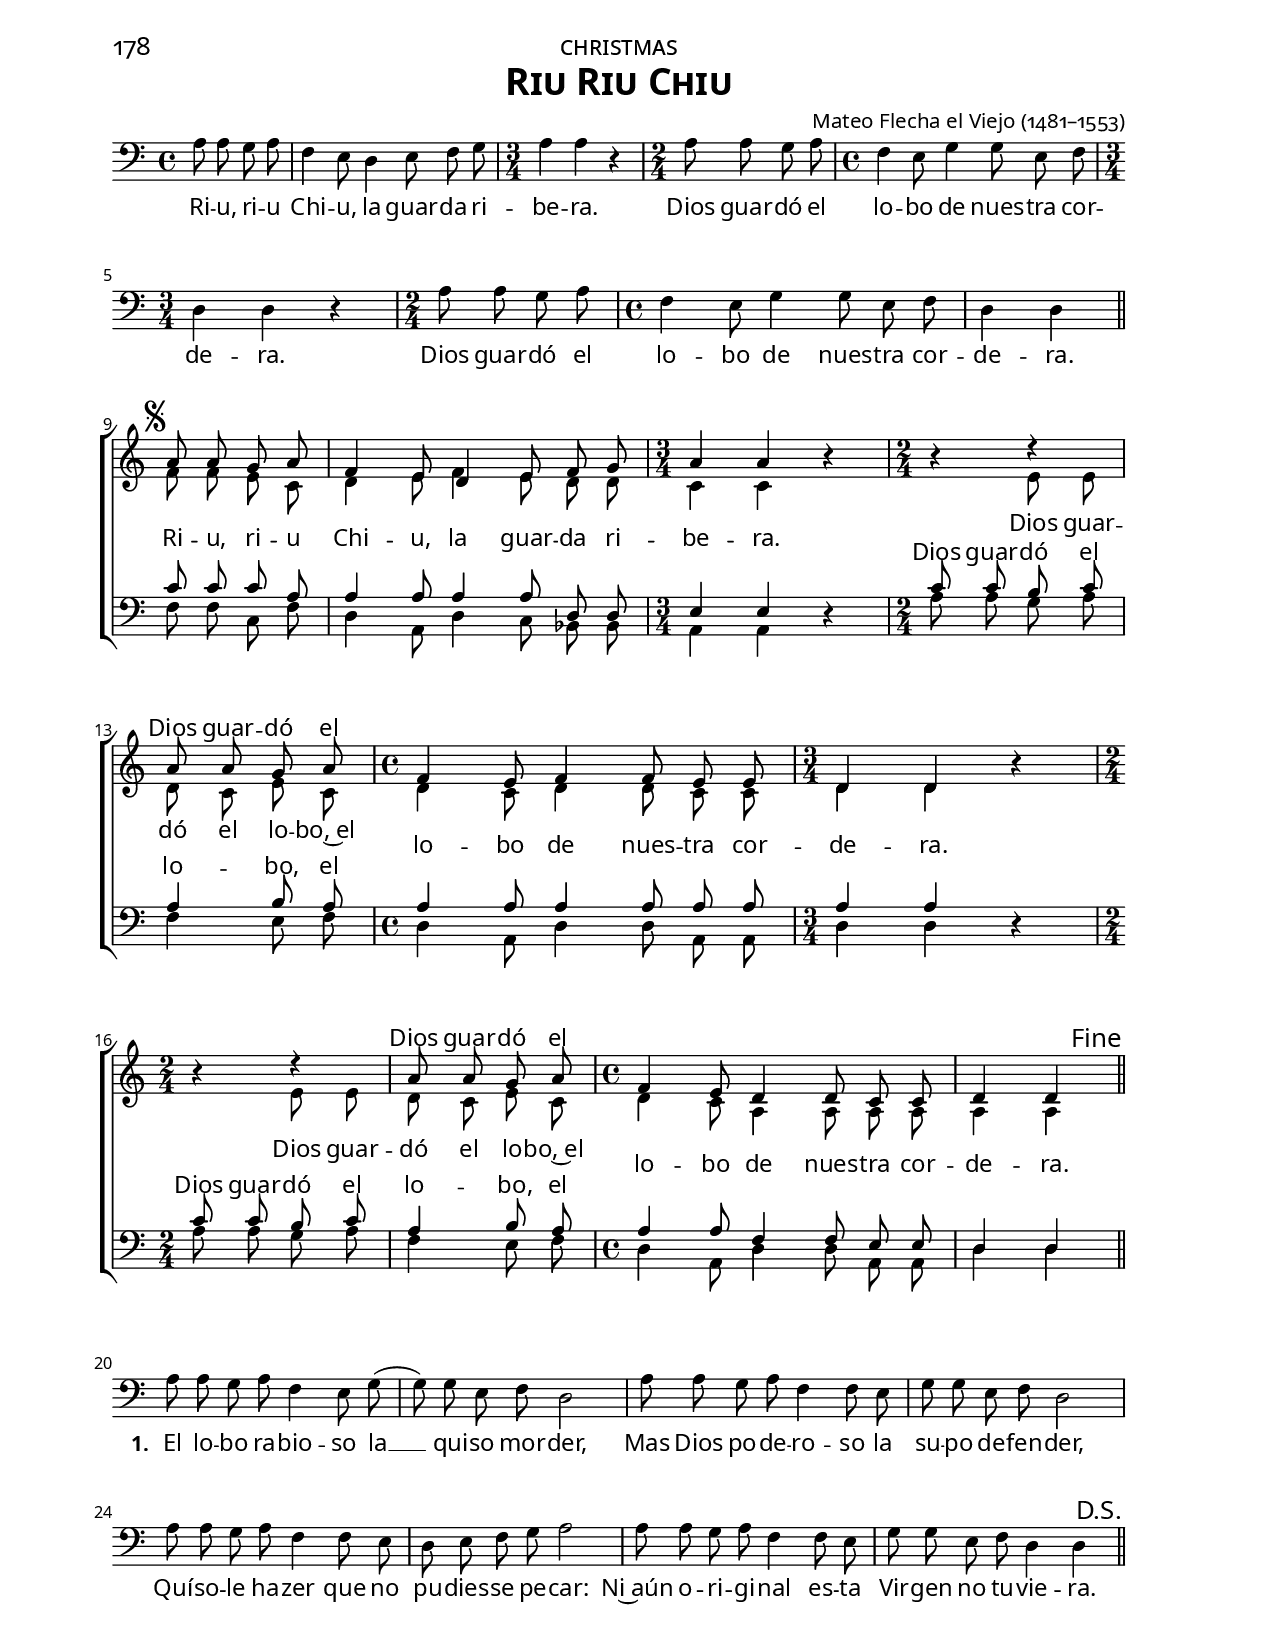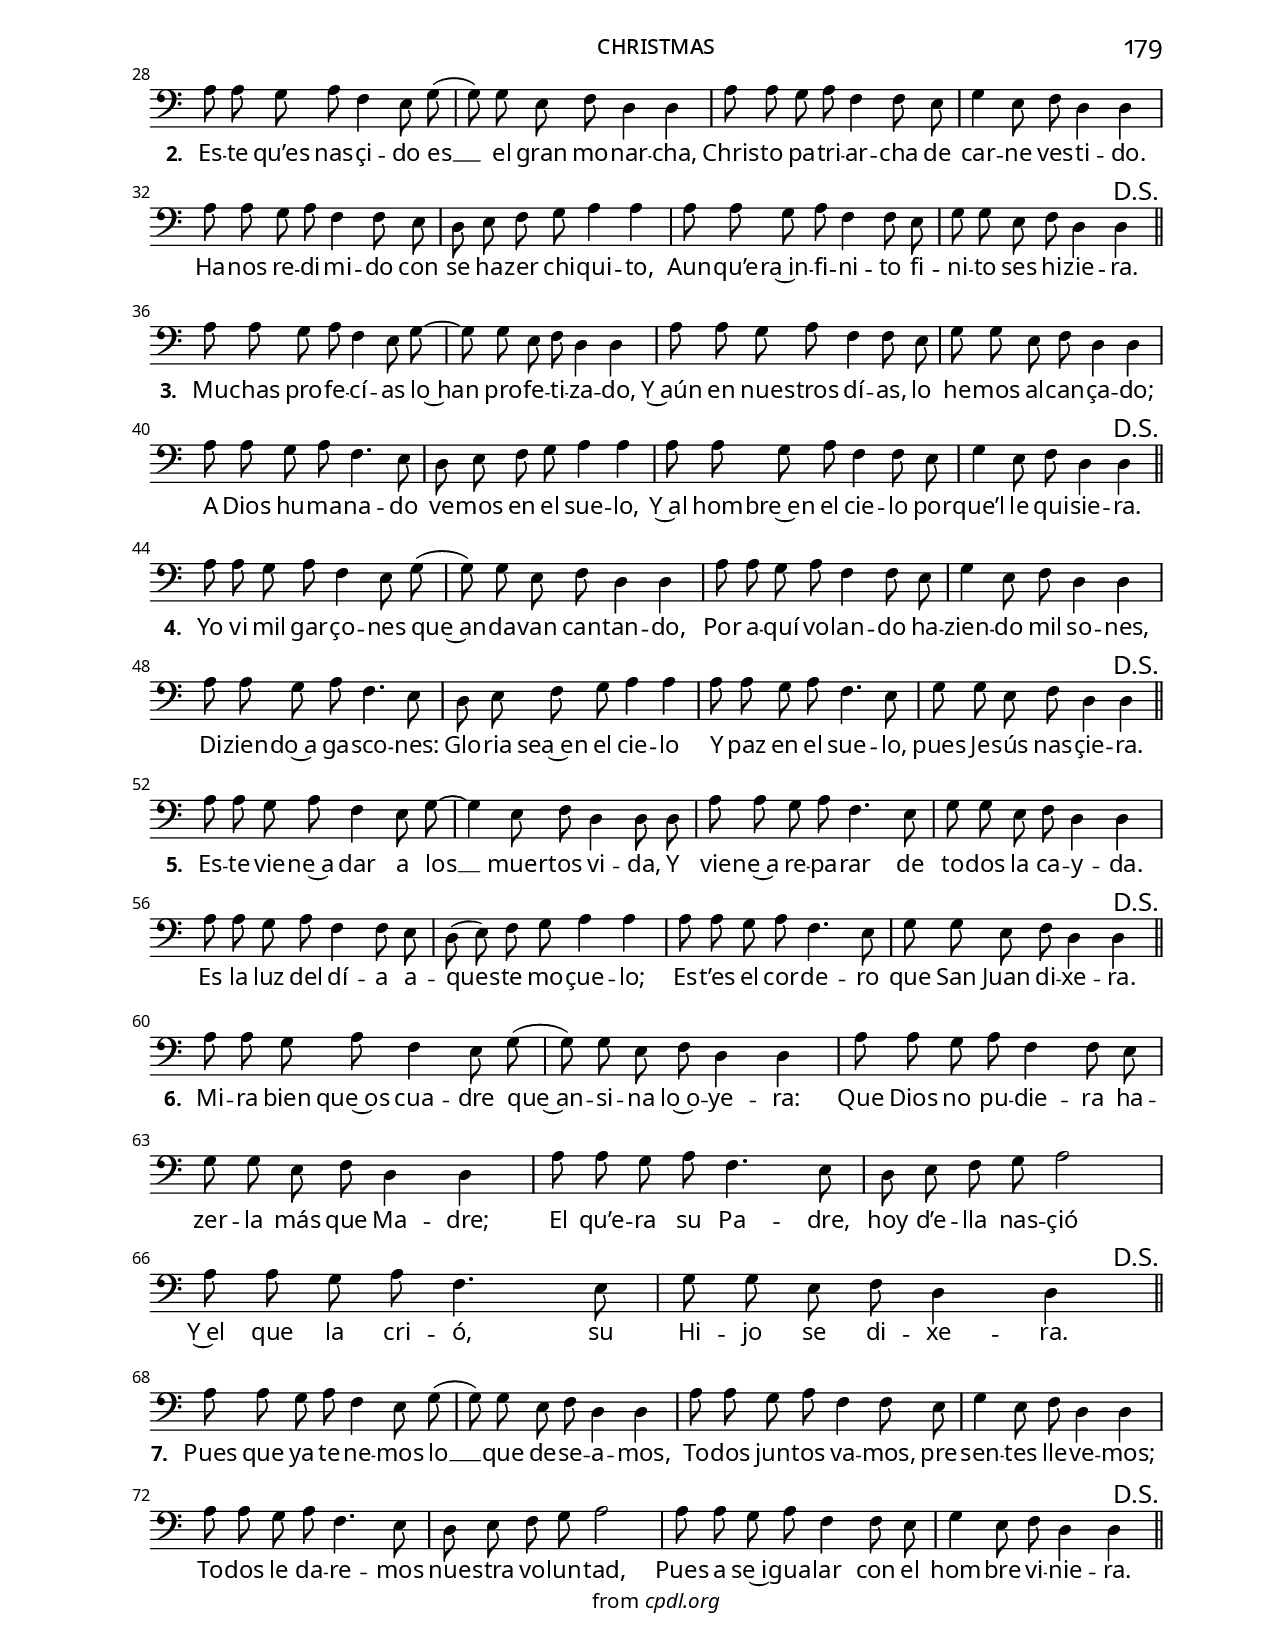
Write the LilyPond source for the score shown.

\version "2.14.2"
\include "util.ly"
\header {
  title = \markup{\override #'(font-name . "Garamond Premier Pro Semibold"){ \abs-fontsize #18 \smallCapsOldStyle"Riu Riu Chiu"}}
  composer = \markup\oldStyleNum"Mateo Flecha el Viejo (1481–1553)"
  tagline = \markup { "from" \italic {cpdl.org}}
}
\paper {
  %print-all-headers = ##t
  paper-height = 11\in
  paper-width = 8.5\in
  indent = 0\in
  %system-system-spacing = #'((basic-distance . 10) (padding . 0))
  %system-system-spacing =
  %  #'((basic-distance . 0)
  %     (minimum-distance . 0)
  %     (padding . -0.35)
  %     (stretchability . 100))
  ragged-last-bottom = ##f
  ragged-bottom = ##f
  two-sided = ##t
  inner-margin = 1\in
  outer-margin = 0.75\in
  top-margin = 0.26\in
  bottom-margin = 0.25\in
  first-page-number = #178
  print-first-page-number = ##t
  headerLine = \markup{\override #'(font-name . "Garamond Premier Pro") \smallCapsOldStyle"christmas"}
  oddHeaderMarkup = \markup\fill-line{
     \override #'(font-name . "Garamond Premier Pro")\abs-fontsize #12.5
     \combine 
        \fill-line{"" \on-the-fly #print-page-number-check-first
        \oldStylePageNum""
        }
        \fill-line{\headerLine}
  }
  evenHeaderMarkup = \markup {
     \override #'(font-name . "Garamond Premier Pro")\abs-fontsize #12.5
     \combine
        \on-the-fly #print-page-number-check-first
        \oldStylePageNum""
        \fill-line{\headerLine}
  }
}
#(set-global-staff-size 18) \paper{ #(define fonts (make-pango-font-tree "Garamond Premier Pro" "Garamond Premier Pro" "Garamond Premier Pro" (/ 18 20))) }
global = {
  \key c \major
  \time 4/4
  \autoBeamOff
  \override DynamicLineSpanner #'staff-padding = #0.0
  \override DynamicLineSpanner #'Y-extent = #'(-1 . 1)
}

sopMusic = \relative c' {
  s4*26 |
  
  %\once \override Score.RehearsalMark #'self-alignment-X = #LEFT
  \mark \markup { \abs-fontsize #11 \musicglyph #"scripts.segno" }
  a'8 a g a |
  f4 e8 d4 e8 f g |
  a4 a b\rest |
  b\rest d\rest |
  a8 a g a |
  
  f4 e8 f4 f8 e e |
  d4 d b'\rest |
  b\rest d\rest |
  a8 a g a |
  f4 e8 d4 d8 c c |
  d4 d \bar "||"
    \once \override Score.RehearsalMark #'break-visibility = #end-of-line-visible
    \once \override Score.RehearsalMark #'self-alignment-X = #RIGHT
    \mark "Fine"
}
sopWords = \lyricmode {
  \repeat unfold 12 {\skip1}
  Dios guar -- dó el
  \repeat unfold 8 {\skip1}
  Dios guar -- dó el
}

altoMusic = \relative c' {
  s4*26 |
  
  f8 f e c |
  d4 e8 f4 e8 d d |
  c4 c s |
  s e8 e |
  d c e c |
  
  d4 c8 d4 d8 c c |
  d4 d s |
  s e8 e |
  d c e c |
  d4 c8 a4 a8 a a |
  a4 a \bar "|."
}

dropLyrics = {
  \override LyricText #'extra-offset = #'(0 . -2.0)
  \override LyricHyphen #'extra-offset = #'(0 . -2.0)
  \override LyricExtender #'extra-offset = #'(0 . -2.0)
  \override StanzaNumber #'extra-offset = #'(0 . -2.0)
}
altoWords = \lyricmode {
  \dropLyrics
  Ri -- u, ri -- u Chi -- u, la guar -- da ri -- be -- ra.
  \dropLyricsIV
  Dios guar -- dó el lo -- bo,~el
  \dropLyrics
  lo -- bo de nues -- tra cor -- de -- ra.
  
  \dropLyricsIV
  Dios guar -- dó el lo -- bo,~el
  \dropLyrics
  lo -- bo de nues -- tra cor -- de -- ra.
  
}
altoWordsII = \lyricmode {
%\markup\italic
  \set stanza = #"2. "
  \set ignoreMelismata = ##t
}
altoWordsIII = \lyricmode {
  \set stanza = #"3. "
  \set ignoreMelismata = ##t
}
altoWordsIV = \lyricmode {
  \set stanza = #"4. "
  \set ignoreMelismata = ##t
}
altoWordsV = \lyricmode {
  \set stanza = #"5. "
  \set ignoreMelismata = ##t
}
altoWordsVI = \lyricmode {
  \set stanza = #"6. "
  \set ignoreMelismata = ##t
}
tenorMusic = \relative c' {
  s4*26 |
  
  c8 c c a |
  a4 a8 a4 a8 d, d |
  e4 e s |
  c'8 c b c |
  a4 b8 a |
  
  a4 a8 a4 a8 a a |
  a4 a s |
  c8 c b c |
  a4 b8 a |
  a4 a8 f4 f8 e e |
  d4 d \bar "|."
}
tenorWords = \lyricmode {
  \repeat unfold 12 {\skip1}
  Dios guar -- dó el lo -- bo, el
  \repeat unfold 8 {\skip1}
  Dios guar -- dó el lo -- bo, el
}

bassMusic = \relative c' {
  \oneVoice
  \partial 2 a8 a g a |
  f4 e8 d4 e8 f g |
  \time 3/4 a4 a r |
  \time 2/4 a8 a g a |
  
  \time 4/4 f4 e8 g4 g8 e f |
  \time 3/4 d4 d r |
  \time 2/4 a'8 a g a |
  \time 4/4 f4 e8 g4 g8 e f |
  \partial 2 d4 d \bar "||" \break
  
  \voiceTwo
  \partial 2 f8 f c f |
  d4 a8 d4 c8 bes bes |
  \time 3/4 a4 a d\rest |
  \time 2/4 a'8 a g a |
  f4 e8 f |
  
  \time 4/4 d4 a8 d4 d8 a a |
  \time 3/4 d4 d d\rest |
  \time 2/4 a'8 a g a |
  f4 e8 f |
  \time 4/4 d4 a8 d4 d8 a a |
  \partial 2 d4 d \bar "||" \break
  
  \oneVoice
  \slurSolid
  {
    %Verse 1
    a'8 a g a f4 e8 g( |
    g) g e f d2 |
    a'8 a g a f4 f8 e |
    
    g g e f d2 |
    a'8 a g a f4 f8 e |
    d e f g a2 |
    
    a8 a g a f4 f8 e |
    g g e f d4 d \bar "||" \break
    \once \override Score.RehearsalMark #'break-visibility = #end-of-line-visible
    \once \override Score.RehearsalMark #'self-alignment-X = #RIGHT
    \mark "D.S."
  }
  
  
  {
    %Verse 2
    a'8 a g a f4 e8 g( |
    g) g e f d4 d |
    a'8 a g a f4 f8 e |
    
    g4 e8 f d4 d |
    a'8 a g a f4 f8 e |
    d e f g a4 a4 |
    
    a8 a g a f4 f8 e |
    g g e f d4 d \bar "||" \break
    \once \override Score.RehearsalMark #'break-visibility = #end-of-line-visible
    \once \override Score.RehearsalMark #'self-alignment-X = #RIGHT
    \mark "D.S."
  }
  {
    %Verse 3
    a'8 a g a f4 e8 g~ |
    g g e f d4 d |
    a'8 a g a f4 f8 e |
    
    g g e f d4 d |
    a'8 a g a f4. e8 |
    d e f g a4 a4 |
    
    a8 a g a f4 f8 e |
    g4 e8 f d4 d \bar "||" \break
    \once \override Score.RehearsalMark #'break-visibility = #end-of-line-visible
    \once \override Score.RehearsalMark #'self-alignment-X = #RIGHT
    \mark "D.S."
  }
  
  {
    %Verse 4
    a'8 a g a f4 e8 g( |
    g) g e f d4 d |
    a'8 a g a f4 f8 e |
    
    g4 e8 f d4 d |
    a'8 a g a f4. e8 |
    d e f g a4 a4 |
    
    a8 a g a f4. e8 |
    g g e f d4 d \bar "||" \break
    \once \override Score.RehearsalMark #'break-visibility = #end-of-line-visible
    \once \override Score.RehearsalMark #'self-alignment-X = #RIGHT
    \mark "D.S."
  }
  {
    %Verse 5
    a'8 a g a f4 e8 g~ |
    g4 e8 f d4 d8 d |
    a'8 a g a f4. e8 |
    
    g g e f d4 d |
    a'8 a g a f4 f8 e |
    d( e) f g a4 a4 |
    
    a8 a g a f4. e8 |
    g8 g e f d4 d \bar "||" \break
    \once \override Score.RehearsalMark #'break-visibility = #end-of-line-visible
    \once \override Score.RehearsalMark #'self-alignment-X = #RIGHT
    \mark "D.S."
  }
  {
    %Verse 6
    a'8 a g a f4 e8 g( |
    g) g e f d4 d |
    a'8 a g a f4 f8 e |
    
    g g e f d4 d |
    a'8 a g a f4. e8 |
    d e f g a2 |
    
    a8 a g a f4. e8 |
    g8 g e f d4 d \bar "||" \break
    \once \override Score.RehearsalMark #'break-visibility = #end-of-line-visible
    \once \override Score.RehearsalMark #'self-alignment-X = #RIGHT
    \mark "D.S."
  }
  {
    %Verse 7
    a'8 a g a f4 e8 g( |
    g) g e f d4 d |
    a'8 a g a f4 f8 e |
    
    g4 e8 f d4 d |
    a'8 a g a f4. e8 |
    d e f g a2 |
    
    a8 a g a f4 f8 e |
    g4 e8 f d4 d \bar "||" \break
    \once \override Score.RehearsalMark #'break-visibility = #end-of-line-visible
    \once \override Score.RehearsalMark #'self-alignment-X = #RIGHT
    \mark "D.S."
  }
}
bassWords = \lyricmode {
  \dropLyricsIV
  Ri -- u, ri -- u Chi -- u, la guar -- da ri -- be -- ra.
  Dios guar -- dó el lo -- bo de nues -- tra cor -- de -- ra.
  Dios guar -- dó el lo -- bo de nues -- tra cor -- de -- ra.
  
  \repeat unfold 42 {\skip1}
  \set stanza = #"1. "
  El lo -- bo ra -- bio -- so la __ qui -- so mor -- der,
  Mas Dios po -- de -- ro -- so la su -- po de -- fen -- der,
  Quí -- so -- le ha -- zer que no pu -- dies -- se pe -- car:
  Ni~aún o -- ri -- gi -- nal es -- ta Vir -- gen no tu -- vie -- ra.
  
  \set stanza = #"2. "
  Es -- te qu’es nas -- çi -- do es __ el gran mo -- nar -- cha,
  Chris -- to pa -- tri -- ar -- cha de car -- ne ves -- ti -- do.
  Ha -- nos re -- di -- mi -- do con se ha -- zer chi -- qui -- to,
  Aun -- qu’e -- ra~in -- fi -- ni -- to fi -- ni -- to ses hi -- zie -- ra.
  
  \set stanza = #"3. "
  Mu -- chas pro -- fe -- cí -- as lo~han pro -- fe -- ti -- za -- do,
  Y~aún en nue -- stros dí -- as, lo he -- mos al -- can -- ça -- do;
  A Dios hu -- ma -- na -- do ve -- mos en el sue -- lo,
  Y~al hom -- bre~en el cie -- lo por -- que’l le qui -- sie -- ra.
  
  
  \set stanza = #"4. "
  Yo vi mil gar -- ço -- nes que~an -- da -- van can -- tan -- do,
  Por a -- quí vo -- lan -- do ha -- zien -- do mil so -- nes,
  Di -- zien -- do~a ga -- sco -- nes: Glo -- ria sea~en el cie -- lo
  Y paz en el sue -- lo, pues Je -- sús nas -- çie -- ra.
  
  \set stanza = #"5. "
  Es -- te vie -- ne~a dar a los __ muer -- tos vi -- da,
  Y vie -- ne~a re -- pa -- rar de to -- dos la ca -- y -- da.
  Es la luz del dí -- a a -- ques -- te mo -- çue -- lo;
  Es -- t’es el cor -- de -- ro que San Juan di -- xe -- ra.
  
  
  \set stanza = #"6. "
  Mi -- ra bien que~os cua -- dre que~an -- si -- na lo~o -- ye -- ra:
  Que Dios no pu -- die -- ra ha -- zer -- la más que Ma -- dre;
  El qu’e -- ra su Pa -- dre, hoy d’e -- lla nas -- çió
  Y~el que la cri -- ó, su Hi -- jo se di -- xe -- ra.
  
  \set stanza = #"7. "
  Pues que ya te -- ne -- mos lo __ que de -- se -- a -- mos,
  To -- dos jun -- tos va -- mos, pre -- sen -- tes lle -- ve -- mos;
  To -- dos le da -- re -- mos nue -- stra vo -- lun -- tad,
  Pues a se~i -- gua -- lar con el hom -- bre vi -- nie -- ra.
}

bassWordsII = \lyricmode {
  \repeat unfold 78{\skip1}
  
  
}

bassWordsIII = \lyricmode {
  \repeat unfold 166 \skip1
  \set ignoreMelismata = ##t
  
}

bassWordsIV = \lyricmode {
}
pianoRH = \relative c' {
  
}
pianoLH = \relative c' {
  
}

\score {
  <<
   \new ChoirStaff <<
    \new Staff = women <<
      \new Voice = "sopranos" { \voiceOne << \global \sopMusic >> }
      \new Voice = "altos" { \voiceTwo << \global \altoMusic >> }
    >>
    \new Lyrics \with { alignAboveContext = #"women" \override VerticalAxisGroup #'nonstaff-relatedstaff-spacing = #'((basic-distance . 1))} \lyricsto "sopranos" \sopWords
    \new Lyrics = "altosVI"  \with { alignBelowContext = #"women" } \lyricsto "altos" \altoWordsVI
    \new Lyrics = "altosV"  \with { alignBelowContext = #"women" } \lyricsto "altos" \altoWordsV
    \new Lyrics = "altosIV"  \with { alignBelowContext = #"women" } \lyricsto "altos" \altoWordsIV
    \new Lyrics = "altosIII"  \with { alignBelowContext = #"women" } \lyricsto "altos" \altoWordsIII
    \new Lyrics = "altosII"  \with { alignBelowContext = #"women" } \lyricsto "altos" \altoWordsII
    \new Lyrics = "altos"  \with { alignBelowContext = #"women" \override VerticalAxisGroup #'nonstaff-relatedstaff-spacing = #'((basic-distance . 1))} \lyricsto "altos" \altoWords
   \new Staff = men <<
      \clef bass
      \new Voice = "tenors" { \voiceOne << \global \tenorMusic >> }
      \new Voice = "basses" { \voiceTwo << \global \bassMusic >> }
    >>
    \new Lyrics \with { alignAboveContext = #"men" \override VerticalAxisGroup #'nonstaff-relatedstaff-spacing = #'((basic-distance . 1)) } \lyricsto "tenors" \tenorWords
    \new Lyrics \with { alignBelowContext = #"men" \override VerticalAxisGroup #'nonstaff-relatedstaff-spacing = #'((basic-distance . 1)) } \lyricsto "basses" \bassWordsIV
    \new Lyrics \with { alignBelowContext = #"men" \override VerticalAxisGroup #'nonstaff-relatedstaff-spacing = #'((basic-distance . 1)) } \lyricsto "basses" \bassWordsIII
    \new Lyrics \with { alignBelowContext = #"men" \override VerticalAxisGroup #'nonstaff-relatedstaff-spacing = #'((basic-distance . 1)) } \lyricsto "basses" \bassWordsII
    \new Lyrics \with { alignBelowContext = #"men" \override VerticalAxisGroup #'nonstaff-relatedstaff-spacing = #'((basic-distance . 1)) } \lyricsto "basses" \bassWords
  >>
%    \new PianoStaff << \new Staff { \new Voice { \pianoRH } } \new Staff { \clef "bass" \pianoLH } >>
  >>
  \layout {
  \context {
    \Lyrics
    \override LyricText #'font-size = #1.3
  }
    \context {
      \Score
      %\override SpacingSpanner #'base-shortest-duration = #(ly:make-moment 1 8)
      %\override SpacingSpanner #'common-shortest-duration = #(ly:make-moment 1 4)
    }
    \context {
      % Remove all empty staves
       \Staff \RemoveEmptyStaves \override VerticalAxisGroup #'remove-first = ##t
    }
    \context {
      \Lyrics
      \override LyricText #'X-offset = #center-on-word
    }
  }
}

